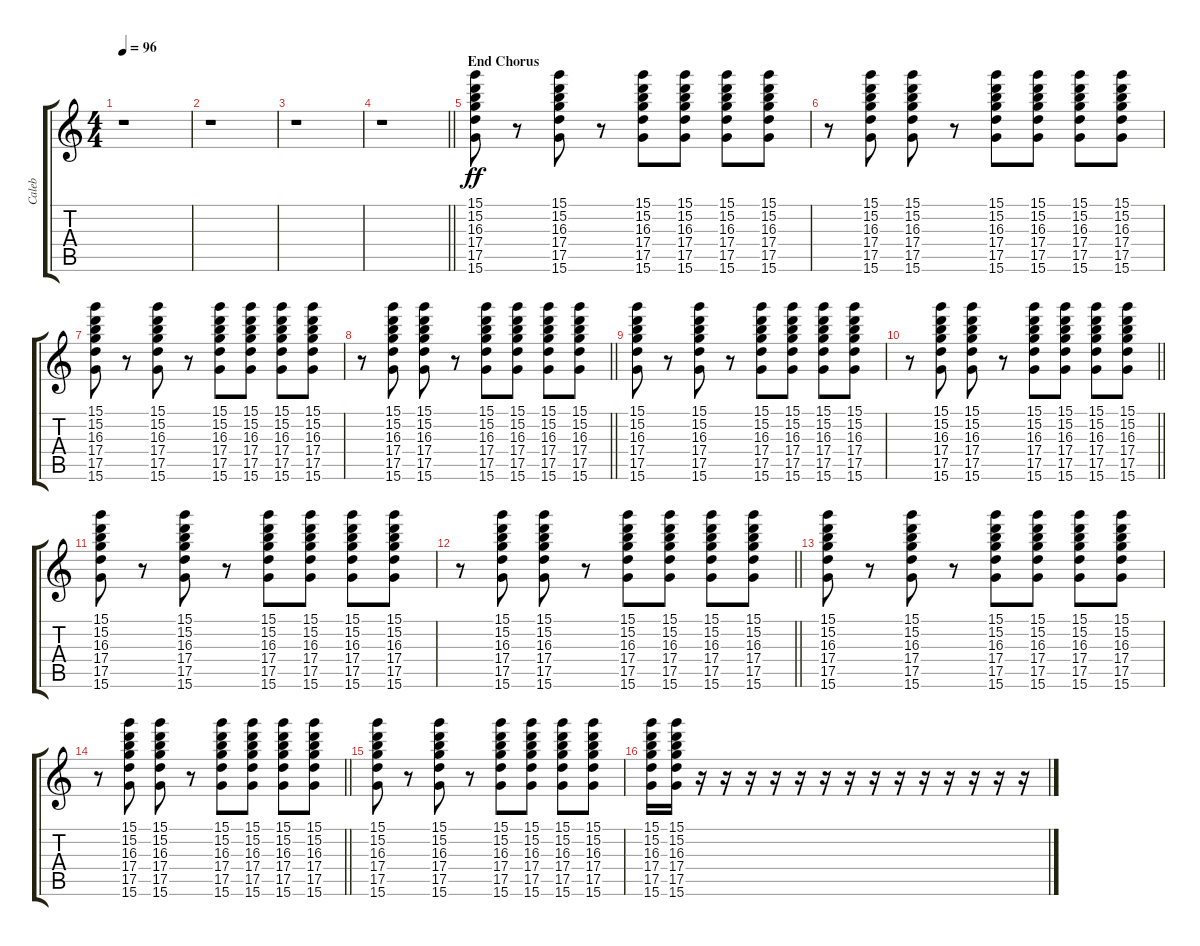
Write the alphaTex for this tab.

\track ("Caleb" "Caleb") {instrument overdrivenguitar}
\staff {score tabs}
\tuning (E4 B3 G3 D3 A2 E2) {hide}
\ts (4 4)
\tempo 96
\clef g2
\ks c
r.1{dy ff} |
r.1 |
r.1 |
\barLineRight lightlight
r.1 |
\section ("" "End Chorus")
(15.1 15.2 16.3 17.4 17.5 15.6).8 r.8 (15.1 15.2 16.3 17.4 17.5 15.6).8 r.8 (15.1 15.2 16.3 17.4 17.5 15.6).8 (15.1 15.2 16.3 17.4 17.5 15.6).8 (15.1 15.2 16.3 17.4 17.5 15.6).8 (15.1 15.2 16.3 17.4 17.5 15.6).8 |
r.8 (15.1 15.2 16.3 17.4 17.5 15.6).8 (15.1 15.2 16.3 17.4 17.5 15.6).8 r.8 (15.1 15.2 16.3 17.4 17.5 15.6).8 (15.1 15.2 16.3 17.4 17.5 15.6).8 (15.1 15.2 16.3 17.4 17.5 15.6).8 (15.1 15.2 16.3 17.4 17.5 15.6).8 |
(15.1 15.2 16.3 17.4 17.5 15.6).8 r.8 (15.1 15.2 16.3 17.4 17.5 15.6).8 r.8 (15.1 15.2 16.3 17.4 17.5 15.6).8 (15.1 15.2 16.3 17.4 17.5 15.6).8 (15.1 15.2 16.3 17.4 17.5 15.6).8 (15.1 15.2 16.3 17.4 17.5 15.6).8 |
\barLineRight lightlight
r.8 (15.1 15.2 16.3 17.4 17.5 15.6).8 (15.1 15.2 16.3 17.4 17.5 15.6).8 r.8 (15.1 15.2 16.3 17.4 17.5 15.6).8 (15.1 15.2 16.3 17.4 17.5 15.6).8 (15.1 15.2 16.3 17.4 17.5 15.6).8 (15.1 15.2 16.3 17.4 17.5 15.6).8 |
(15.1 15.2 16.3 17.4 17.5 15.6).8 r.8 (15.1 15.2 16.3 17.4 17.5 15.6).8 r.8 (15.1 15.2 16.3 17.4 17.5 15.6).8 (15.1 15.2 16.3 17.4 17.5 15.6).8 (15.1 15.2 16.3 17.4 17.5 15.6).8 (15.1 15.2 16.3 17.4 17.5 15.6).8 |
\barLineRight lightlight
r.8 (15.1 15.2 16.3 17.4 17.5 15.6).8 (15.1 15.2 16.3 17.4 17.5 15.6).8 r.8 (15.1 15.2 16.3 17.4 17.5 15.6).8 (15.1 15.2 16.3 17.4 17.5 15.6).8 (15.1 15.2 16.3 17.4 17.5 15.6).8 (15.1 15.2 16.3 17.4 17.5 15.6).8 |
(15.1 15.2 16.3 17.4 17.5 15.6).8 r.8 (15.1 15.2 16.3 17.4 17.5 15.6).8 r.8 (15.1 15.2 16.3 17.4 17.5 15.6).8 (15.1 15.2 16.3 17.4 17.5 15.6).8 (15.1 15.2 16.3 17.4 17.5 15.6).8 (15.1 15.2 16.3 17.4 17.5 15.6).8 |
\barLineRight lightlight
r.8 (15.1 15.2 16.3 17.4 17.5 15.6).8 (15.1 15.2 16.3 17.4 17.5 15.6).8 r.8 (15.1 15.2 16.3 17.4 17.5 15.6).8 (15.1 15.2 16.3 17.4 17.5 15.6).8 (15.1 15.2 16.3 17.4 17.5 15.6).8 (15.1 15.2 16.3 17.4 17.5 15.6).8 |
(15.1 15.2 16.3 17.4 17.5 15.6).8 r.8 (15.1 15.2 16.3 17.4 17.5 15.6).8 r.8 (15.1 15.2 16.3 17.4 17.5 15.6).8 (15.1 15.2 16.3 17.4 17.5 15.6).8 (15.1 15.2 16.3 17.4 17.5 15.6).8 (15.1 15.2 16.3 17.4 17.5 15.6).8 |
\barLineRight lightlight
r.8 (15.1 15.2 16.3 17.4 17.5 15.6).8 (15.1 15.2 16.3 17.4 17.5 15.6).8 r.8 (15.1 15.2 16.3 17.4 17.5 15.6).8 (15.1 15.2 16.3 17.4 17.5 15.6).8 (15.1 15.2 16.3 17.4 17.5 15.6).8 (15.1 15.2 16.3 17.4 17.5 15.6).8 |
(15.1 15.2 16.3 17.4 17.5 15.6).8 r.8 (15.1 15.2 16.3 17.4 17.5 15.6).8 r.8 (15.1 15.2 16.3 17.4 17.5 15.6).8 (15.1 15.2 16.3 17.4 17.5 15.6).8 (15.1 15.2 16.3 17.4 17.5 15.6).8 (15.1 15.2 16.3 17.4 17.5 15.6).8 |
(15.1 15.2 16.3 17.4 17.5 15.6).16 (15.1 15.2 16.3 17.4 17.5 15.6).16 r.16 r.16 r.16 r.16 r.16 r.16 r.16 r.16 r.16 r.16 r.16 r.16 r.16 r.16
